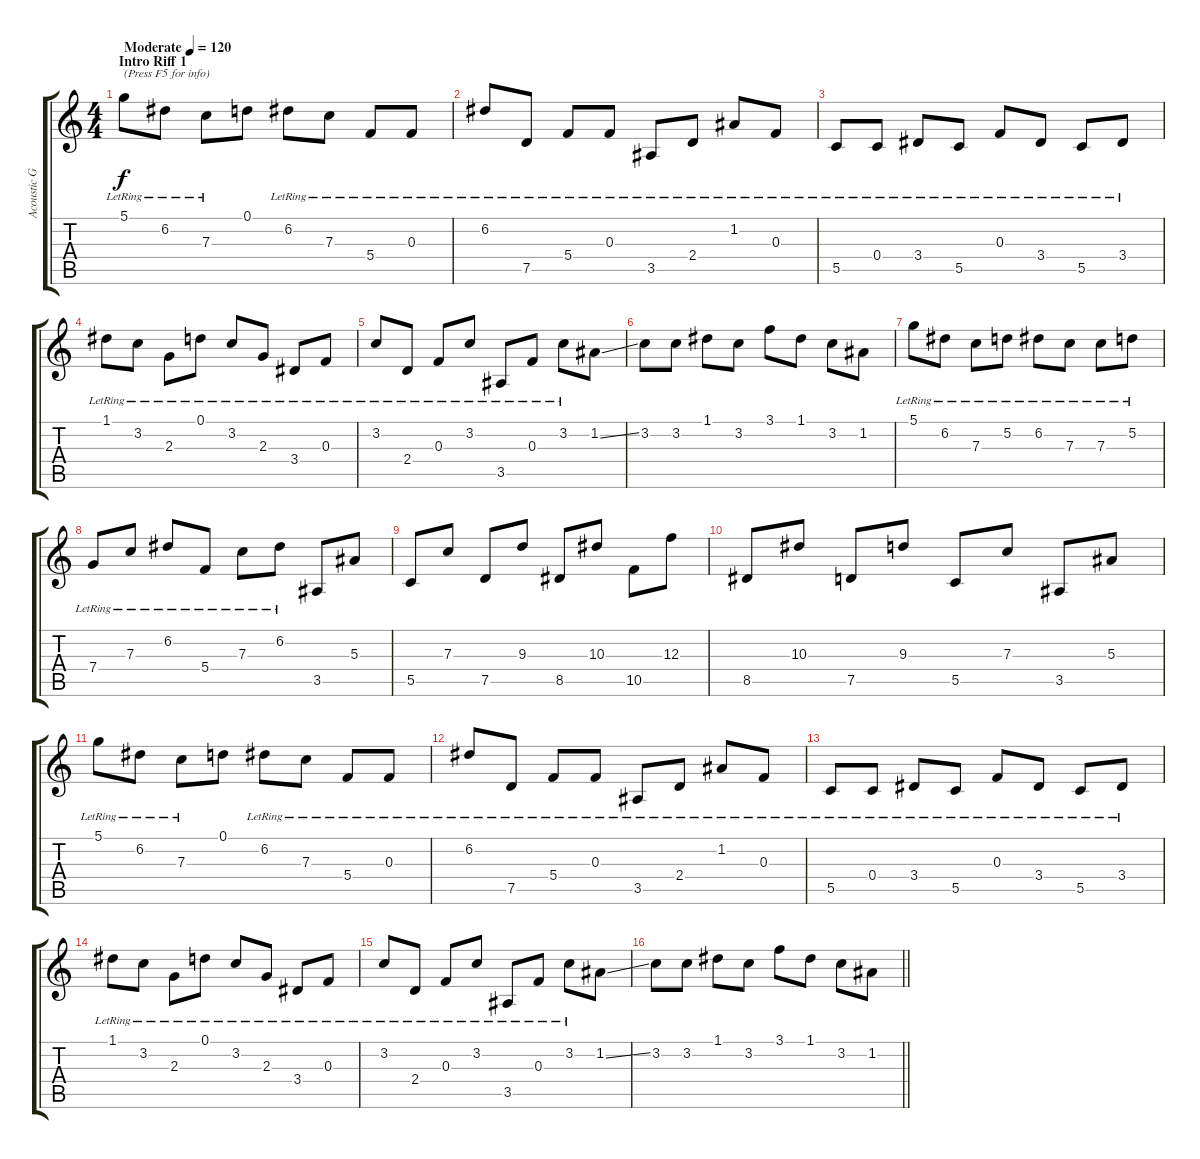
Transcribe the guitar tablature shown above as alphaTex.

\track ("Acoustic Gtr." "Acoustic G") {instrument acousticguitarsteel}
\staff {score tabs}
\tuning (D4 A3 F3 C3 G2 C2) {hide}
\ts (4 4)
\section ("" "Intro Riff 1")
\tempo (120 "Moderate")
\clef g2
\ks c
5.1{lr}.8{txt "(Press F5 for info)" dy f instrument acousticguitarsteel} 6.2{lr}.8 7.3{lr}.8 0.1.8 6.2{lr}.8 7.3{lr}.8 5.4{lr}.8 0.3{lr}.8 |
6.2{lr}.8 7.5{lr}.8 5.4{lr}.8 0.3{lr}.8 3.5{lr}.8 2.4{lr}.8 1.2{lr}.8 0.3{lr}.8 |
5.5{lr}.8 0.4{lr}.8 3.4{lr}.8 5.5{lr}.8 0.3{lr}.8 3.4{lr}.8 5.5{lr}.8 3.4{lr}.8 |
1.1{lr}.8 3.2{lr}.8 2.3{lr}.8 0.1{lr}.8 3.2{lr}.8 2.3{lr}.8 3.4{lr}.8 0.3{lr}.8 |
3.2{lr}.8 2.4{lr}.8 0.3{lr}.8 3.2{lr}.8 3.5{lr}.8 0.3{lr}.8 3.2{lr}.8 1.2{ss}.8 |
3.2.8 3.2.8 1.1.8 3.2.8 3.1.8 1.1.8 3.2.8 1.2.8 |
5.1{lr}.8 6.2{lr}.8 7.3{lr}.8 5.2{lr}.8 6.2{lr}.8 7.3{lr}.8 7.3{lr}.8 5.2{lr}.8 |
7.4{lr}.8 7.3{lr}.8 6.2{lr}.8 5.4{lr}.8 7.3{lr}.8 6.2{lr}.8 3.5.8 5.3.8 |
5.5.8 7.3.8 7.5.8 9.3.8 8.5.8 10.3.8 10.5.8 12.3.8 |
8.5.8 10.3.8 7.5.8 9.3.8 5.5.8 7.3.8 3.5.8 5.3.8 |
5.1{lr}.8 6.2{lr}.8 7.3{lr}.8 0.1.8 6.2{lr}.8 7.3{lr}.8 5.4{lr}.8 0.3{lr}.8 |
6.2{lr}.8 7.5{lr}.8 5.4{lr}.8 0.3{lr}.8 3.5{lr}.8 2.4{lr}.8 1.2{lr}.8 0.3{lr}.8 |
5.5{lr}.8 0.4{lr}.8 3.4{lr}.8 5.5{lr}.8 0.3{lr}.8 3.4{lr}.8 5.5{lr}.8 3.4{lr}.8 |
1.1{lr}.8 3.2{lr}.8 2.3{lr}.8 0.1{lr}.8 3.2{lr}.8 2.3{lr}.8 3.4{lr}.8 0.3{lr}.8 |
3.2{lr}.8 2.4{lr}.8 0.3{lr}.8 3.2{lr}.8 3.5{lr}.8 0.3{lr}.8 3.2{lr}.8 1.2{ss}.8 |
\barLineRight lightlight
3.2.8 3.2.8 1.1.8 3.2.8 3.1.8 1.1.8 3.2.8 1.2.8
